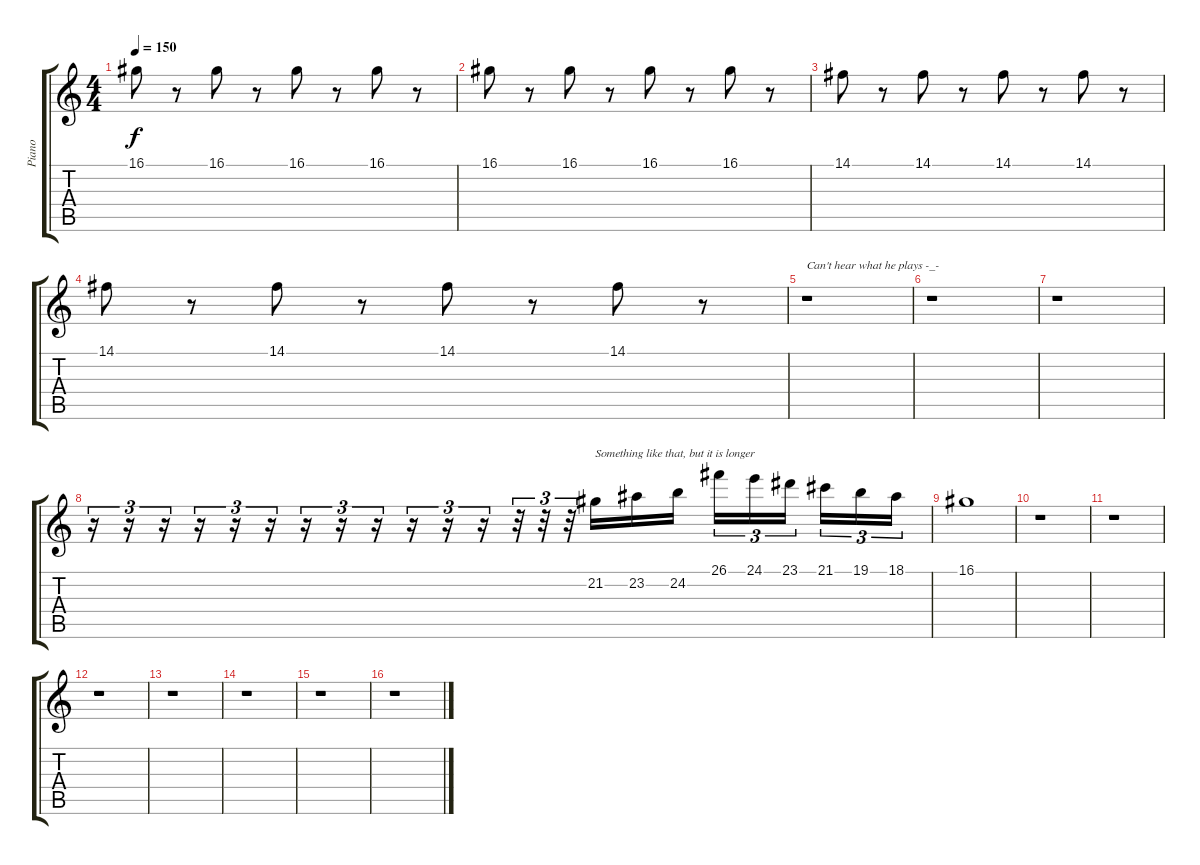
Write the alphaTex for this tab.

\track ("Piano" "Piano") {instrument acousticgrandpiano}
\staff {score tabs}
\tuning (E4 B3 G3 D3 A2 E2) {hide}
\ts (4 4)
\tempo 150
\clef g2
\ks c
16.1.8{dy f} r.8 16.1.8 r.8 16.1.8 r.8 16.1.8 r.8 |
16.1.8 r.8 16.1.8 r.8 16.1.8 r.8 16.1.8 r.8 |
14.1.8 r.8 14.1.8 r.8 14.1.8 r.8 14.1.8 r.8 |
14.1.8 r.8 14.1.8 r.8 14.1.8 r.8 14.1.8 r.8 |
r.1{txt "Can't hear what he plays -_-"} |
r.1 |
r.1 |
r.16{tu (3 2)} r.16{tu (3 2)} r.16{tu (3 2)} r.16{tu (3 2)} r.16{tu (3 2)} r.16{tu (3 2)} r.16{tu (3 2)} r.16{tu (3 2)} r.16{tu (3 2)} r.16{tu (3 2)} r.16{tu (3 2)} r.16{tu (3 2)} r.32{tu (3 2)} r.32{tu (3 2)} r.32{tu (3 2)} 21.2.16{txt "Something like that, but it is longer "} 23.2.16 24.2.16 26.1.16{tu (3 2)} 24.1.16{tu (3 2)} 23.1.16{tu (3 2)} 21.1.16{tu (3 2)} 19.1.16{tu (3 2)} 18.1.16{tu (3 2)} |
16.1.1 |
r.1 |
r.1 |
r.1 |
r.1 |
r.1 |
r.1 |
r.1
